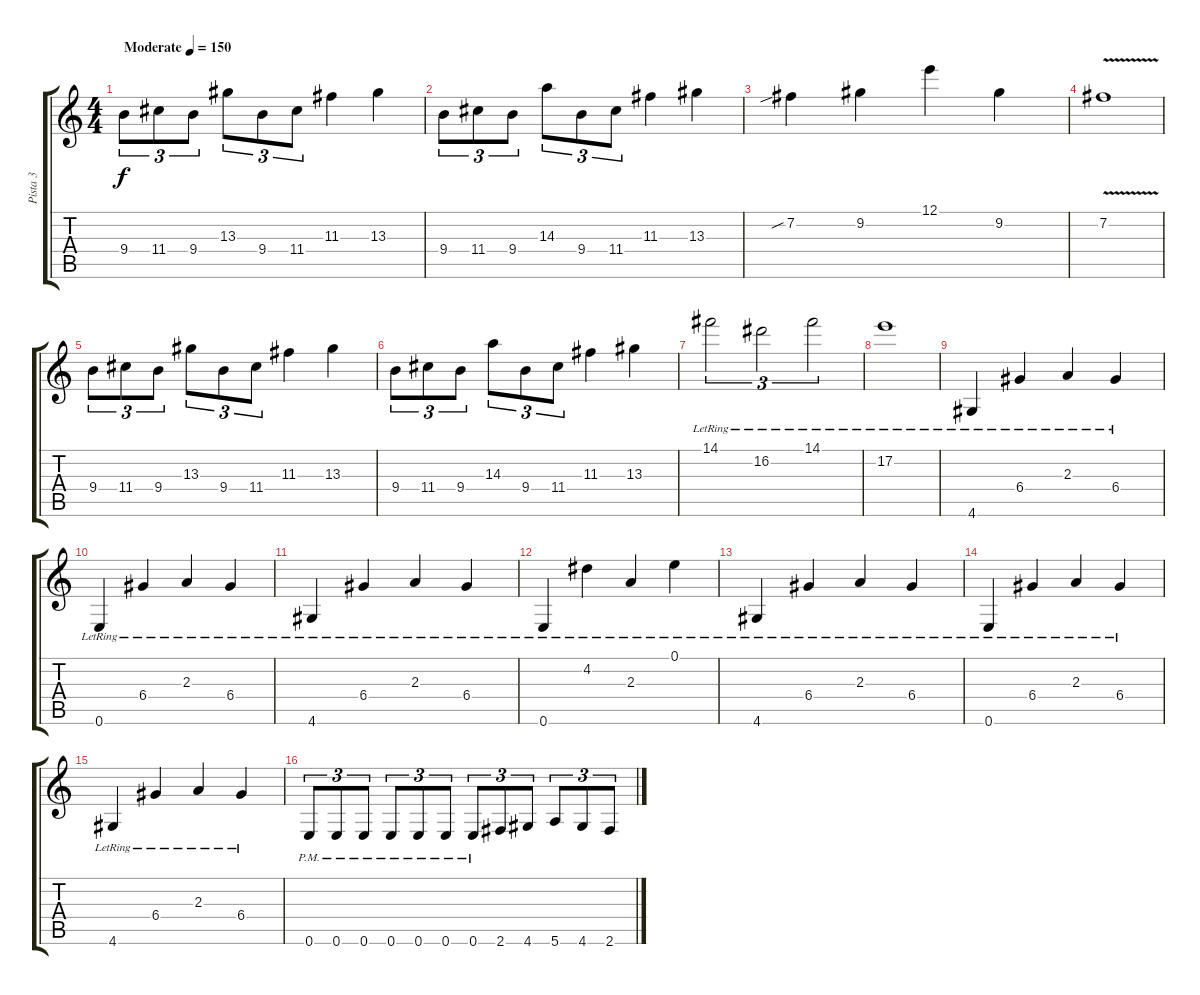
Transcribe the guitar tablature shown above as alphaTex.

\track ("Pista 3" "Pista 3") {instrument overdrivenguitar}
\staff {score tabs}
\tuning (E4 B3 G3 D3 A2 E2) {hide}
\ts (4 4)
\tempo (150 "Moderate")
\clef g2
\ks c
9.4.8{tu (3 2) dy f instrument overdrivenguitar} 11.4.8{tu (3 2)} 9.4.8{tu (3 2)} 13.3.8{tu (3 2)} 9.4.8{tu (3 2)} 11.4.8{tu (3 2)} 11.3.4 13.3.4 |
9.4.8{tu (3 2)} 11.4.8{tu (3 2)} 9.4.8{tu (3 2)} 14.3.8{tu (3 2)} 9.4.8{tu (3 2)} 11.4.8{tu (3 2)} 11.3.4 13.3.4 |
7.2{sib}.4 9.2.4 12.1.4 9.2.4 |
7.2{v}.1 |
9.4.8{tu (3 2)} 11.4.8{tu (3 2)} 9.4.8{tu (3 2)} 13.3.8{tu (3 2)} 9.4.8{tu (3 2)} 11.4.8{tu (3 2)} 11.3.4 13.3.4 |
9.4.8{tu (3 2)} 11.4.8{tu (3 2)} 9.4.8{tu (3 2)} 14.3.8{tu (3 2)} 9.4.8{tu (3 2)} 11.4.8{tu (3 2)} 11.3.4 13.3.4 |
14.1{lr}.2{tu (3 2)} 16.2{lr}.2{tu (3 2)} 14.1{lr}.2{tu (3 2)} |
17.2{lr}.1 |
4.6{lr}.4 6.4{lr}.4 2.3{lr}.4 6.4{lr}.4 |
0.6{lr}.4 6.4{lr}.4 2.3{lr}.4 6.4{lr}.4 |
4.6{lr}.4 6.4{lr}.4 2.3{lr}.4 6.4{lr}.4 |
0.6{lr}.4 4.2{lr}.4 2.3{lr}.4 0.1{lr}.4 |
4.6{lr}.4 6.4{lr}.4 2.3{lr}.4 6.4{lr}.4 |
0.6{lr}.4 6.4{lr}.4 2.3{lr}.4 6.4{lr}.4 |
4.6{lr}.4 6.4{lr}.4 2.3{lr}.4 6.4{lr}.4 |
0.6{pm}.8{tu (3 2)} 0.6{pm}.8{tu (3 2)} 0.6{pm}.8{tu (3 2)} 0.6{pm}.8{tu (3 2)} 0.6{pm}.8{tu (3 2)} 0.6{pm}.8{tu (3 2)} 0.6{pm}.8{tu (3 2)} 2.6.8{tu (3 2)} 4.6.8{tu (3 2)} 5.6.8{tu (3 2)} 4.6.8{tu (3 2)} 2.6.8{tu (3 2)}
